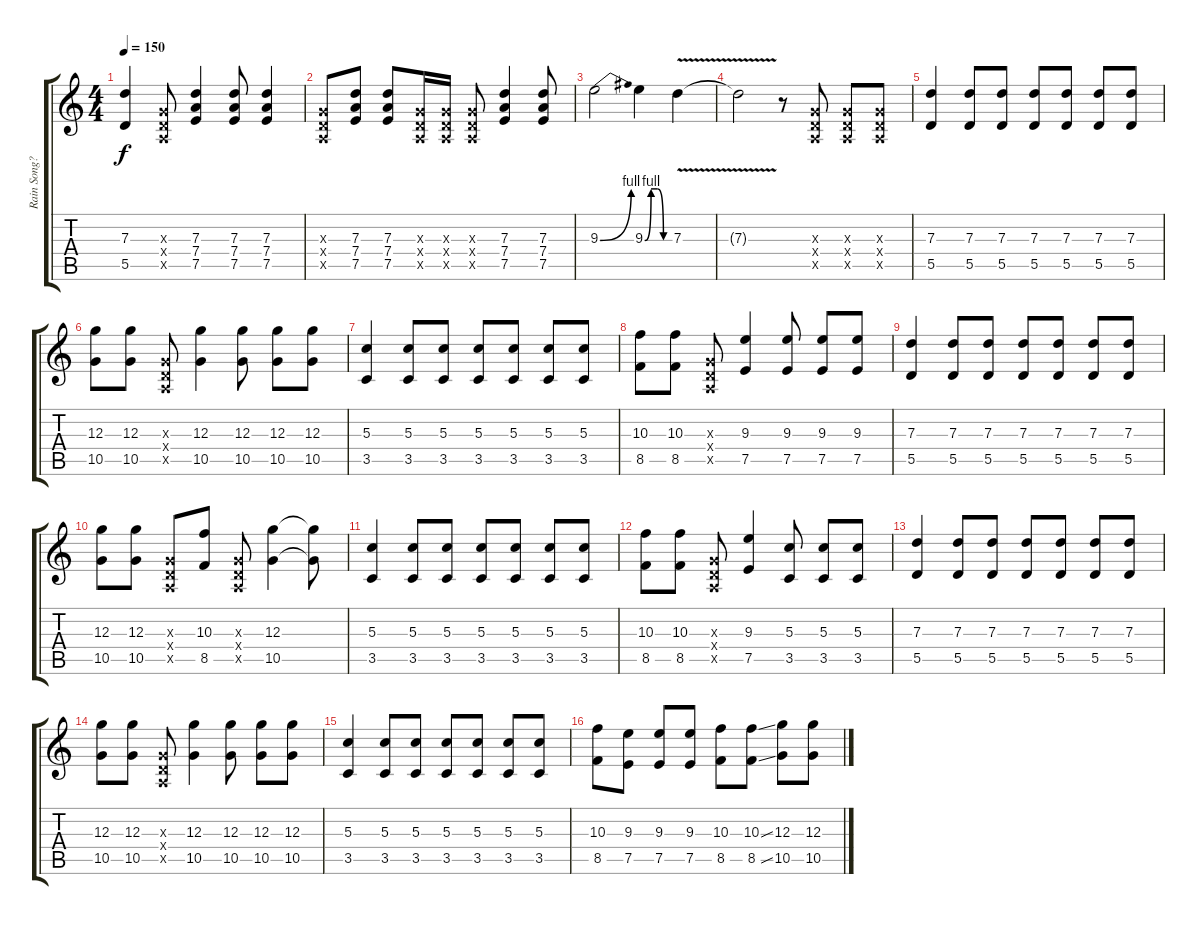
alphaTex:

\track ("Rain Song????Pain(???)" "Rain Song?") {instrument acousticguitarsteel}
\staff {score tabs}
\tuning (E4 B3 G3 D3 A2 E2) {hide}
\ts (4 4)
\tempo 150
\clef g2
\ks c
(7.3 5.5).4{dy f} (0.3{x} 0.4{x} 0.5{x}).8 (7.3 7.4 7.5).4 (7.3 7.4 7.5).8 (7.3 7.4 7.5).4 |
(0.3{x} 0.4{x} 0.5{x}).8 (7.3 7.4 7.5).8 (7.3 7.4 7.5).8 (0.3{x} 0.4{x} 0.5{x}).16 (0.3{x} 0.4{x} 0.5{x}).16 (0.3{x} 0.4{x} 0.5{x}).8 (7.3 7.4 7.5).4 (7.3 7.4 7.5).8 |
9.3{be (bend 0 0 60 4)}.2 9.3{be (custom 0 0 15 4 30 4 45 0 60 0)}.4 7.3{v}.4 |
7.3{t}.2 r.8 (0.3{x} 0.4{x} 0.5{x}).8 (0.3{x} 0.4{x} 0.5{x}).8 (0.3{x} 0.4{x} 0.5{x}).8 |
(7.3 5.5).4 (7.3 5.5).8 (7.3 5.5).8 (7.3 5.5).8 (7.3 5.5).8 (7.3 5.5).8 (7.3 5.5).8 |
(12.3 10.5).8 (12.3 10.5).8 (0.3{x} 0.4{x} 0.5{x}).8 (12.3 10.5).4 (12.3 10.5).8 (12.3 10.5).8 (12.3 10.5).8 |
(5.3 3.5).4 (5.3 3.5).8 (5.3 3.5).8 (5.3 3.5).8 (5.3 3.5).8 (5.3 3.5).8 (5.3 3.5).8 |
(10.3 8.5).8 (10.3 8.5).8 (0.3{x} 0.4{x} 0.5{x}).8 (9.3 7.5).4 (9.3 7.5).8 (9.3 7.5).8 (9.3 7.5).8 |
(7.3 5.5).4 (7.3 5.5).8 (7.3 5.5).8 (7.3 5.5).8 (7.3 5.5).8 (7.3 5.5).8 (7.3 5.5).8 |
(12.3 10.5).8 (12.3 10.5).8 (0.3{x} 0.4{x} 0.5{x}).8 (10.3 8.5).8 (0.3{x} 0.4{x} 0.5{x}).8 (12.3 10.5).4 (12.3{t} 10.5{t}).8 |
(5.3 3.5).4 (5.3 3.5).8 (5.3 3.5).8 (5.3 3.5).8 (5.3 3.5).8 (5.3 3.5).8 (5.3 3.5).8 |
(10.3 8.5).8 (10.3 8.5).8 (0.3{x} 0.4{x} 0.5{x}).8 (9.3 7.5).4 (5.3 3.5).8 (5.3 3.5).8 (5.3 3.5).8 |
(7.3 5.5).4 (7.3 5.5).8 (7.3 5.5).8 (7.3 5.5).8 (7.3 5.5).8 (7.3 5.5).8 (7.3 5.5).8 |
(12.3 10.5).8 (12.3 10.5).8 (0.3{x} 0.4{x} 0.5{x}).8 (12.3 10.5).4 (12.3 10.5).8 (12.3 10.5).8 (12.3 10.5).8 |
(5.3 3.5).4 (5.3 3.5).8 (5.3 3.5).8 (5.3 3.5).8 (5.3 3.5).8 (5.3 3.5).8 (5.3 3.5).8 |
(10.3 8.5).8 (9.3 7.5).8 (9.3 7.5).8 (9.3 7.5).8 (10.3 8.5).8 (10.3{ss} 8.5{ss}).8 (12.3 10.5).8 (12.3 10.5).8
